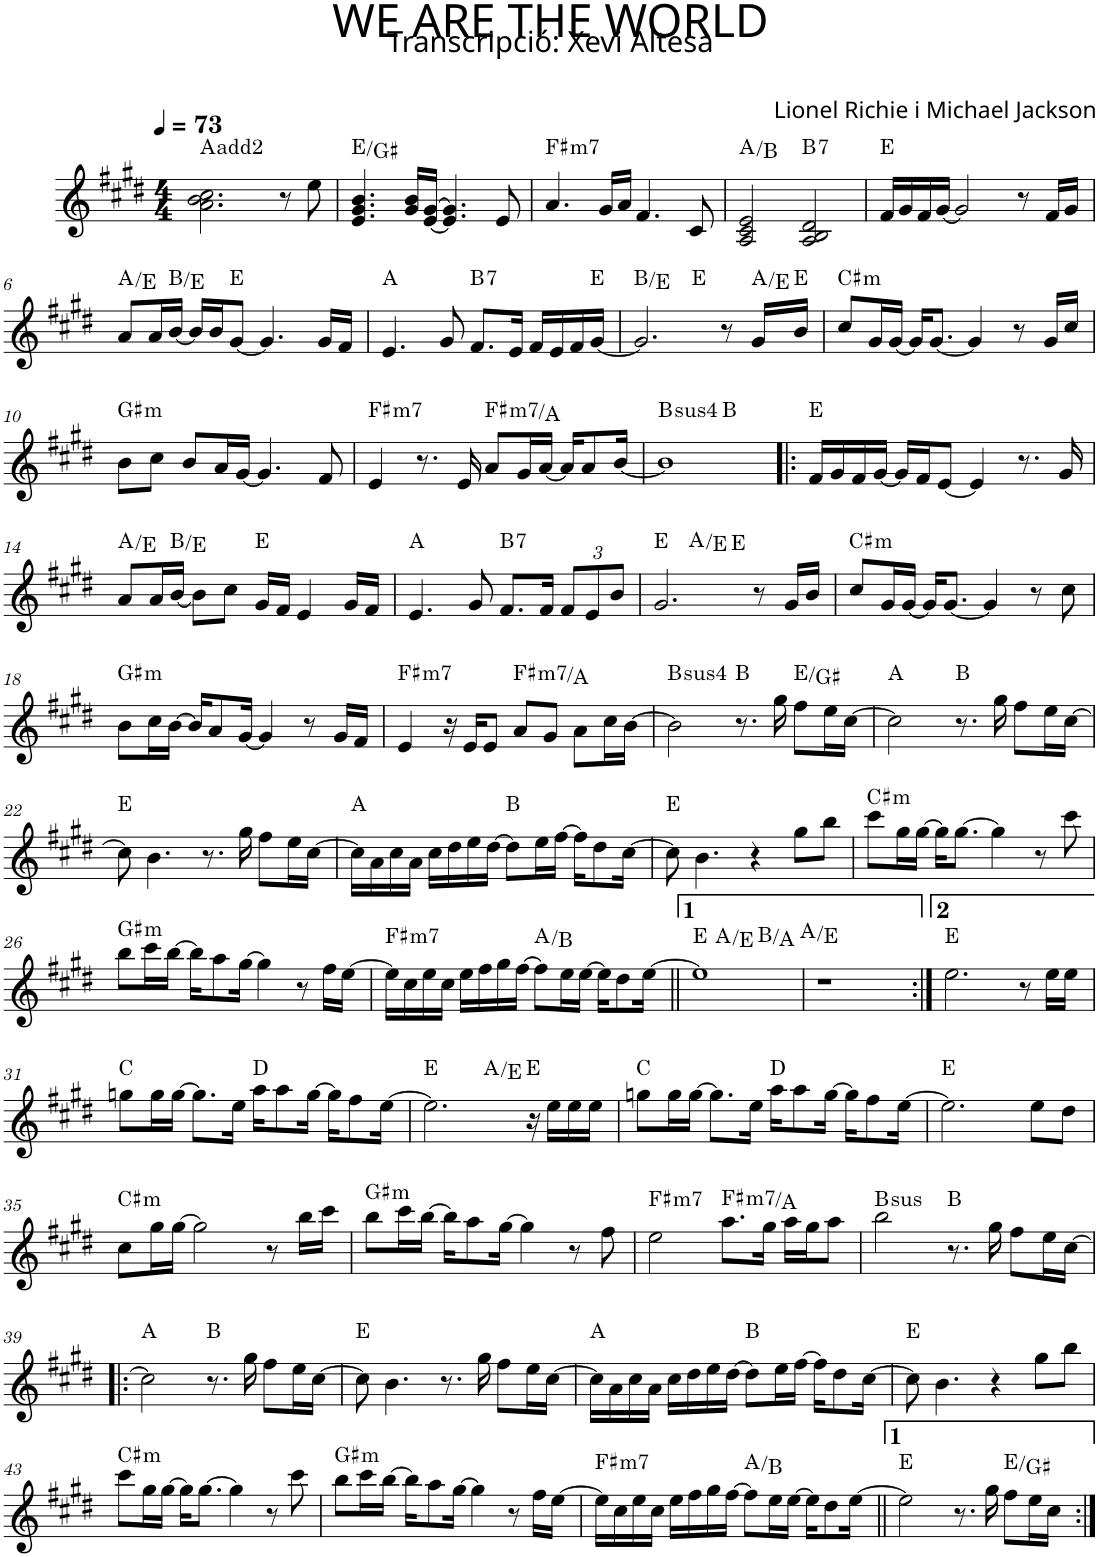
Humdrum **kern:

**kern	**harte
*part1	*part1
*staff1	*
*I"P1	*
*clefG2	*
*k[f#c#g#d#]	*
*E:	*
*M4/4	*
*MM73	*
=1	=1
2.a\ 2.b\ 2.cc#\	A:maj(2)
8r	.
8ee\	.
=2	=2
4.e/ 4.g#/ 4.b/	E:maj/3
16g#/ 16b/LL	.
[<16e/ [>16g#/JJ	.
4.e/] 4.g#/]	.
8e/	.
=3	=3
!	!LO:H:kt=m7
4.a/	F#:min7
16g#/LL	.
16a/JJ	.
4.f#/	.
8c#/	.
=4	=4
2A/ 2c#/ 2e/	A:maj/2
!	!LO:H:kt=7
2A/ 2B/ 2d#/	B:7
=5	=5
16f#/LL	E:maj
16g#/	.
16f#/	.
[<16g#/JJ	.
2g#/]	.
8r	.
16f#/LL	.
16g#/JJ	.
!!LO:LB:g=z
=6	=6
8a/L	A:maj/5
16a/L	.
[<16b/JJ	B:maj/4
16b/LL]	.
16b/J	.
[<8g#/J	E:maj
4.g#/]	.
16g#/LL	.
16f#/JJ	.
=7	=7
4.e/	A:maj
8g#/	.
!	!LO:H:kt=7
8.f#/L	B:7
16e/Jk	.
16f#/LL	.
16e/	.
16f#/	.
[<16g#/JJ	E:maj
=8	=8
*^	*
2.g#/]	2ryy	B:maj/4
.	2ryy	E:maj
8r	.	.
16g#/LL	.	A:maj/5
16b/JJ	.	E:maj
=9	=9	=9
!	!	!LO:H:kt=m
*v	*v	*
8cc#/L	C#:min
16g#/L	.
[<16g#/JJ	.
16g#/KL]	.
[<8.g#/J	.
4g#/]	.
8r	.
16g#/LL	.
16cc#/JJ	.
!!LO:LB:g=z
=10	=10
!	!LO:H:kt=m
8b\L	G#:min
8cc#\J	.
8b/L	.
16a/L	.
[<16g#/JJ	.
4.g#/]	.
8f#/	.
=11	=11
!	!LO:H:kt=m7
4e/	F#:min7
8.r	.
16e/	.
!	!LO:H:kt=m7
8a/L	F#:min7/b3
16g#/L	.
[<16a/JJ	.
16a/KL]	.
8a/	.
[<16b/Jk	.
=12	=12
!	!LO:H:kt=4
*^	*
1b]	2ryy	B:sus4
.	2ryy	B:maj
*v	*v	*
=13!|:	=13!|:
16f#/LL	E:maj
16g#/	.
16f#/	.
[<16g#/JJ	.
16g#/LL]	.
16f#/J	.
[<8e/J	.
4e/]	.
8.r	.
16g#/	.
!!LO:LB:g=z
=14	=14
8a/L	A:maj/5
16a/L	.
[<16b/JJ	B:maj/4
8b\L]	.
8cc#\J	.
16g#/LL	E:maj
16f#/JJ	.
4e/	.
16g#/LL	.
16f#/JJ	.
=15	=15
4.e/	A:maj
8g#/	.
!	!LO:H:kt=7
8.f#/L	B:7
16f#/Jk	.
*Xbrackettup	*
12f#/L	.
12e/	.
12b/J	.
=16	=16
*^	*
2.g#/	2ryy	E:maj
.	2ryy	A:maj/5
8r	.	E:maj
16g#/LL	.	.
16b/JJ	.	.
=17	=17	=17
!	!	!LO:H:kt=m
*v	*v	*
8cc#/L	C#:min
16g#/L	.
[<16g#/JJ	.
16g#/KL]	.
[<8.g#/J	.
4g#/]	.
8r	.
8cc#\	.
!!LO:LB:g=z
=18	=18
!	!LO:H:kt=m
8b\L	G#:min
16cc#\L	.
[>16b\JJ	.
16b/KL]	.
8a/	.
[<16g#/Jk	.
4g#/]	.
8r	.
16g#/LL	.
16f#/JJ	.
=19	=19
!	!LO:H:kt=m7
4e/	F#:min7
16r	.
16e/KL	.
8e/J	.
!	!LO:H:kt=m7
8a/L	F#:min7/b3
8g#/J	.
8a\L	.
16cc#\L	.
[>16b\JJ	.
=20	=20
!	!LO:H:kt=4
2b\]	B:sus4
8.r	B:maj
16gg#\	.
8ff#\L	E:maj/3
16ee\L	.
[>16cc#\JJ	.
=21	=21
2cc#\]	A:maj
8.r	B:maj
16gg#\	.
8ff#\L	.
16ee\L	.
[>16cc#\JJ	.
!!LO:LB:g=z
=22	=22
8cc#\]	E:maj
4.b\	.
8.r	.
16gg#\	.
8ff#\L	.
16ee\L	.
[>16cc#\JJ	.
=23	=23
16cc#\LL]	A:maj
16a\	.
16cc#\	.
16a\JJ	.
16cc#\LL	.
16dd#\	.
16ee\	.
[>16dd#\JJ	.
8dd#\L]	B:maj
16ee\L	.
[>16ff#\JJ	.
16ff#\KL]	.
8dd#\	.
[>16cc#\Jk	.
=24	=24
8cc#\]	E:maj
4.b\	.
4r	.
8gg#\L	.
8bb\J	.
=25	=25
!	!LO:H:kt=m
8ccc#\L	C#:min
16gg#\L	.
[>16gg#\JJ	.
16gg#\KL]	.
[>8.gg#\J	.
4gg#\]	.
8r	.
8ccc#\	.
!!LO:LB:g=z
=26	=26
!	!LO:H:kt=m
8bb\L	G#:min
16ccc#\L	.
[>16bb\JJ	.
16bb\KL]	.
8aa\	.
[>16gg#\Jk	.
4gg#\]	.
8r	.
16ff#\LL	.
[>16ee\JJ	.
=27	=27
!	!LO:H:kt=m7
16ee\LL]	F#:min7
16cc#\	.
16ee\	.
16cc#\JJ	.
16ee\LL	.
16ff#\	.
16gg#\	.
[>16ff#\JJ	.
8ff#\L]	A:maj/2
16ee\L	.
[>16ee\JJ	.
16ee\KL]	.
8dd#\	.
[>16ee\Jk	.
=28||	=28||
*^	*
*	*^	*
1ee]	4ryy	2.ryy	E:maj
.	2.ryy	.	A:maj/5
.	.	4ryy	B:maj/b7
*	*v	*v	*
=29	=29	=29
1r	4ryy	.
.	2.ryy	A:maj/5
*v	*v	*
=30:|!	=30:|!
2.ee\	E:maj
8r	.
16ee\LL	.
16ee\JJ	.
!!LO:LB:g=z
=31	=31
8ggn\L	C:maj
16gg\L	.
[>16gg\JJ	.
8.gg\L]	.
16ee\Jk	.
16aa\KL	D:maj
8aa\	.
[>16gg\Jk	.
16gg\KL]	.
8ff#\	.
[>16ee\Jk	.
=32	=32
*^	*
2.ee\]	2ryy	E:maj
.	2ryy	A:maj/5
16r	.	E:maj
16ee\LL	.	.
16ee\	.	.
16ee\JJ	.	.
*v	*v	*
=33	=33
8ggn\L	C:maj
16gg\L	.
[>16gg\JJ	.
8.gg\L]	.
16ee\Jk	.
16aa\KL	D:maj
8aa\	.
[>16gg\Jk	.
16gg\KL]	.
8ff#\	.
[>16ee\Jk	.
=34	=34
2.ee\]	E:maj
8ee\L	.
8dd#\J	.
!!LO:LB:g=z
=35	=35
!	!LO:H:kt=m
8cc#\L	C#:min
16gg#\L	.
[>16gg#\JJ	.
2gg#\]	.
8r	.
16bb\LL	.
16ccc#\JJ	.
=36	=36
!	!LO:H:kt=m
8bb\L	G#:min
16ccc#\L	.
[>16bb\JJ	.
16bb\KL]	.
8aa\	.
[>16gg#\Jk	.
4gg#\]	.
8r	.
8ff#\	.
=37	=37
!	!LO:H:kt=m7
2ee\	F#:min7
!	!LO:H:kt=m7
8.aa\L	F#:min7/b3
16gg#\Jk	.
16aa\LL	.
16gg#\J	.
8aa\J	.
=38	=38
!	!LO:H:kt=sus
2bb\	B:sus4
8.r	B:maj
16gg#\	.
8ff#\L	.
16ee\L	.
[>16cc#\JJ	.
!!LO:LB:g=z
=39!|:	=39!|:
2cc#\]	A:maj
8.r	B:maj
16gg#\	.
8ff#\L	.
16ee\L	.
[>16cc#\JJ	.
=40	=40
8cc#\]	E:maj
4.b\	.
8.r	.
16gg#\	.
8ff#\L	.
16ee\L	.
[>16cc#\JJ	.
=41	=41
16cc#\LL]	A:maj
16a\	.
16cc#\	.
16a\JJ	.
16cc#\LL	.
16dd#\	.
16ee\	.
[>16dd#\JJ	.
8dd#\L]	B:maj
16ee\L	.
[>16ff#\JJ	.
16ff#\KL]	.
8dd#\	.
[>16cc#\Jk	.
=42	=42
8cc#\]	E:maj
4.b\	.
4r	.
8gg#\L	.
8bb\J	.
!!LO:LB:g=z
=43	=43
!	!LO:H:kt=m
8ccc#\L	C#:min
16gg#\L	.
[>16gg#\JJ	.
16gg#\KL]	.
[>8.gg#\J	.
4gg#\]	.
8r	.
8ccc#\	.
=44	=44
!	!LO:H:kt=m
8bb\L	G#:min
16ccc#\L	.
[>16bb\JJ	.
16bb\KL]	.
8aa\	.
[>16gg#\Jk	.
4gg#\]	.
8r	.
16ff#\LL	.
[>16ee\JJ	.
=45	=45
!	!LO:H:kt=m7
16ee\LL]	F#:min7
16cc#\	.
16ee\	.
16cc#\JJ	.
16ee\LL	.
16ff#\	.
16gg#\	.
[>16ff#\JJ	.
8ff#\L]	A:maj/2
16ee\L	.
[>16ee\JJ	.
16ee\KL]	.
8dd#\	.
[>16ee\Jk	.
=46||	=46||
2ee\]	E:maj
8.r	.
16gg#\	.
8ff#\L	E:maj/3
16ee\L	.
16cc#\JJ	.
=:|!	=:|!
*-	*-
